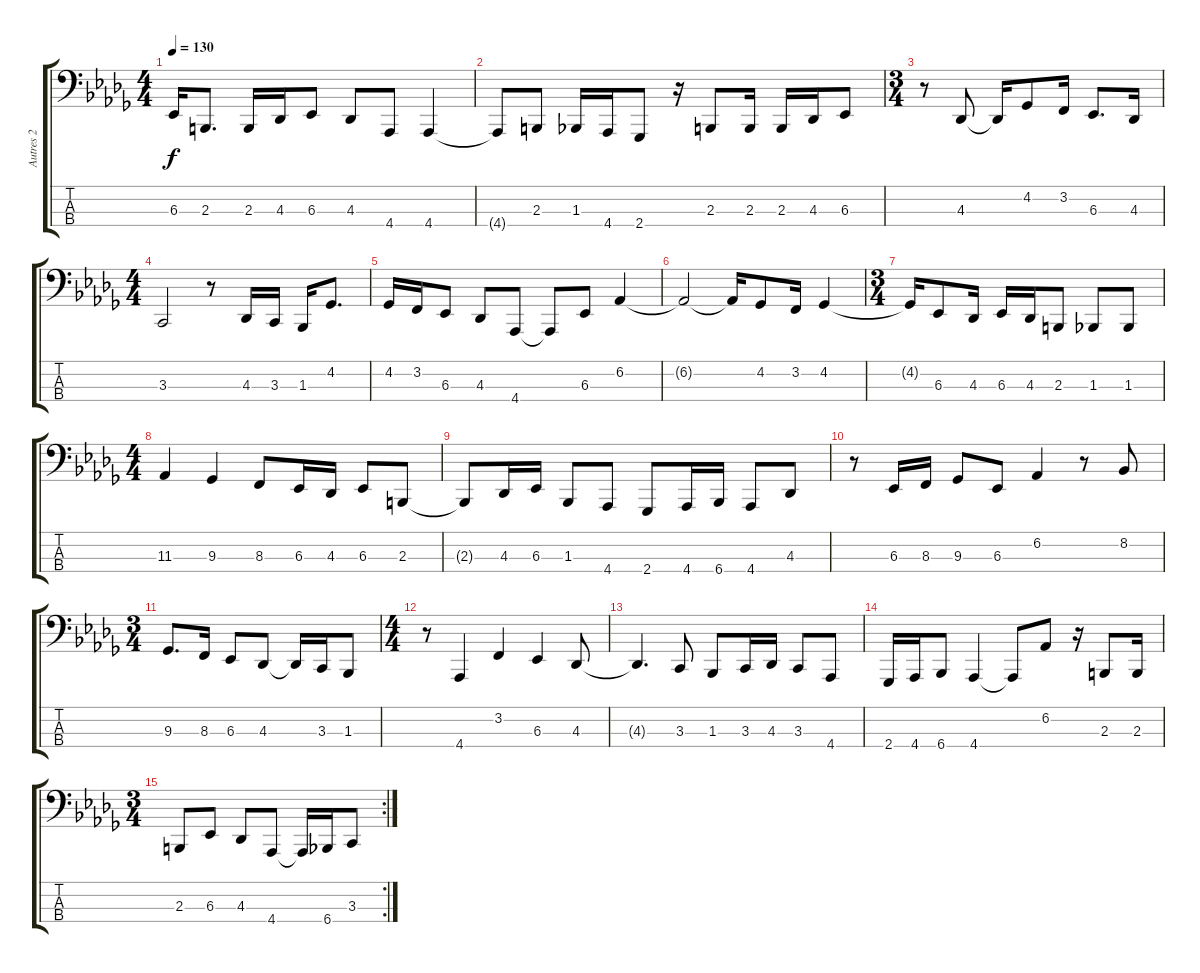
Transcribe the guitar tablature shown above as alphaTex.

\track ("Autres 2" "Autres 2") {instrument marimba}
\staff {score tabs}
\tuning (G2 D2 A1 E1) {hide}
\ts (4 4)
\tempo 130
\clef f4
\ks db
6.3.16{dy f} 2.3.8{d} 2.3.16 4.3.16 6.3.8 4.3.8 4.4.8 4.4.4 |
4.4{t}.8 2.3.8 1.3.16 4.4.16 2.4.8 r.16 2.3.8 2.3.16 2.3.16 4.3.16 6.3.8 |
\ts (3 4)
r.8 4.3.8 4.3{t}.16 4.2.8 3.2.16 6.3.8{d} 4.3.16 |
\ts (4 4)
3.3.2 r.8 4.3.16 3.3.16 1.3.16 4.2.8{d} |
4.2.16 3.2.16 6.3.8 4.3.8 4.4.8 4.4{t}.8 6.3.8 6.2.4 |
6.2{t}.2 6.2{t}.16 4.2.8 3.2.16 4.2.4 |
\ts (3 4)
4.2{t}.16 6.3.8 4.3.16 6.3.16 4.3.16 2.3.8 1.3.8 1.3.8 |
\ts (4 4)
11.3.4 9.3.4 8.3.8 6.3.16 4.3.16 6.3.8 2.3.8 |
2.3{t}.8 4.3.16 6.3.16 1.3.8 4.4.8 2.4.8 4.4.16 6.4.16 4.4.8 4.3.8 |
r.8 6.3.16 8.3.16 9.3.8 6.3.8 6.2.4 r.8 8.2.8 |
\ts (3 4)
9.3.8{d} 8.3.16 6.3.8 4.3.8 4.3{t}.16 3.3.16 1.3.8 |
\ts (4 4)
r.8 4.4.4 3.2.4 6.3.4 4.3.8 |
4.3{t}.4{d} 3.3.8 1.3.8 3.3.16 4.3.16 3.3.8 4.4.8 |
2.4.16 4.4.16 6.4.8 4.4.4 4.4{t}.8 6.2.8 r.16 2.3.8 2.3.16 |
\rc 2
\ts (3 4)
2.3.8 6.3.8 4.3.8 4.4.8 4.4{t}.16 6.4.16 3.3.8
